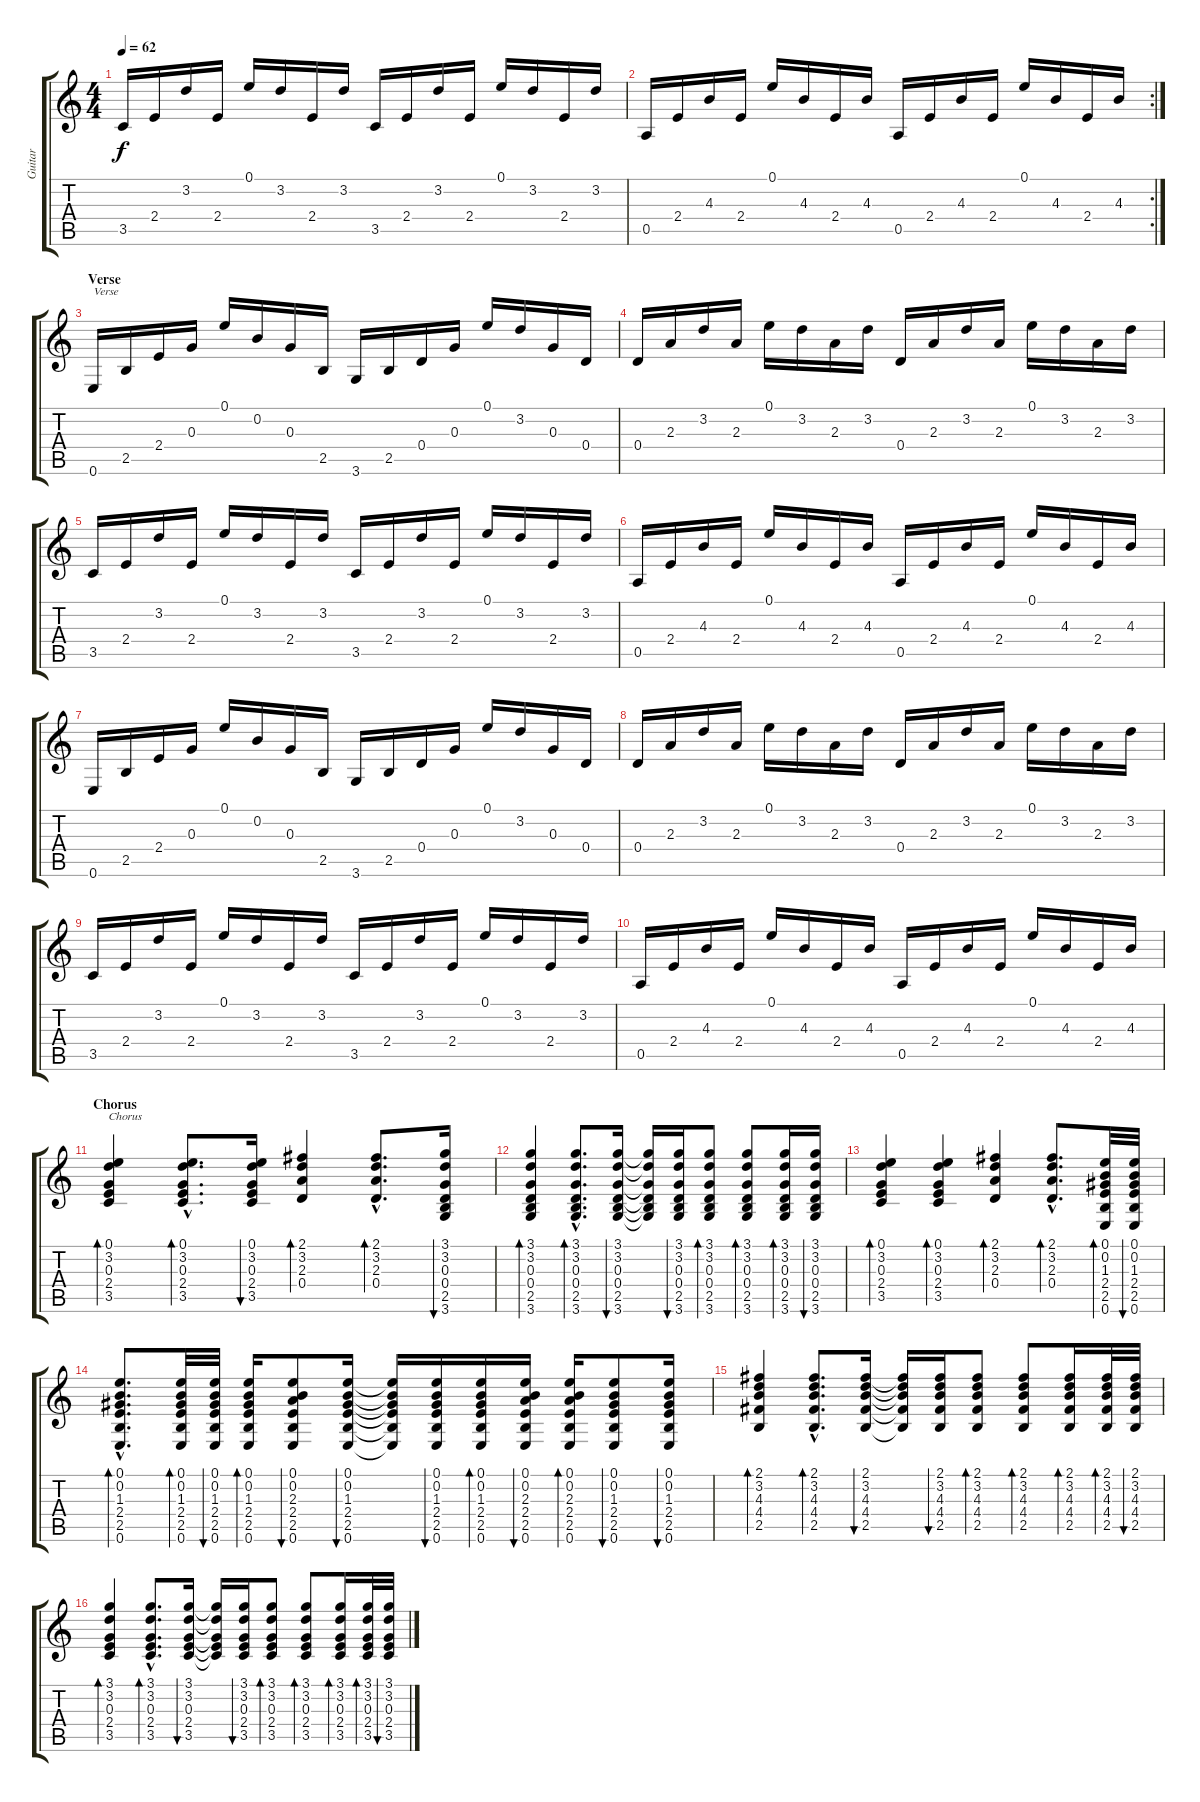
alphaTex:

\track ("Guitar" "Guitar") {instrument acousticguitarsteel}
\staff {score tabs}
\tuning (E4 B3 G3 D3 A2 E2) {hide}
\ts (4 4)
\tempo 62
\clef g2
\ks c
3.5.16{dy f} 2.4.16 3.2.16 2.4.16 0.1.16 3.2.16 2.4.16 3.2.16 3.5.16 2.4.16 3.2.16 2.4.16 0.1.16 3.2.16 2.4.16 3.2.16 |
\rc 2
0.5.16 2.4.16 4.3.16 2.4.16 0.1.16 4.3.16 2.4.16 4.3.16 0.5.16 2.4.16 4.3.16 2.4.16 0.1.16 4.3.16 2.4.16 4.3.16 |
\section ("" "Verse")
0.6.16{txt "Verse"} 2.5.16 2.4.16 0.3.16 0.1.16 0.2.16 0.3.16 2.5.16 3.6.16 2.5.16 0.4.16 0.3.16 0.1.16 3.2.16 0.3.16 0.4.16 |
0.4.16 2.3.16 3.2.16 2.3.16 0.1.16 3.2.16 2.3.16 3.2.16 0.4.16 2.3.16 3.2.16 2.3.16 0.1.16 3.2.16 2.3.16 3.2.16 |
3.5.16 2.4.16 3.2.16 2.4.16 0.1.16 3.2.16 2.4.16 3.2.16 3.5.16 2.4.16 3.2.16 2.4.16 0.1.16 3.2.16 2.4.16 3.2.16 |
0.5.16 2.4.16 4.3.16 2.4.16 0.1.16 4.3.16 2.4.16 4.3.16 0.5.16 2.4.16 4.3.16 2.4.16 0.1.16 4.3.16 2.4.16 4.3.16 |
0.6.16 2.5.16 2.4.16 0.3.16 0.1.16 0.2.16 0.3.16 2.5.16 3.6.16 2.5.16 0.4.16 0.3.16 0.1.16 3.2.16 0.3.16 0.4.16 |
0.4.16 2.3.16 3.2.16 2.3.16 0.1.16 3.2.16 2.3.16 3.2.16 0.4.16 2.3.16 3.2.16 2.3.16 0.1.16 3.2.16 2.3.16 3.2.16 |
3.5.16 2.4.16 3.2.16 2.4.16 0.1.16 3.2.16 2.4.16 3.2.16 3.5.16 2.4.16 3.2.16 2.4.16 0.1.16 3.2.16 2.4.16 3.2.16 |
0.5.16 2.4.16 4.3.16 2.4.16 0.1.16 4.3.16 2.4.16 4.3.16 0.5.16 2.4.16 4.3.16 2.4.16 0.1.16 4.3.16 2.4.16 4.3.16 |
\section ("" "Chorus")
(0.1 3.2 0.3 2.4 3.5).4{bd 60 txt "Chorus"} (0.1{hac} 3.2{hac} 0.3{hac} 2.4{hac} 3.5{hac}).8{d bd 60} (0.1 3.2 0.3 2.4 3.5).16{bu 60} (2.1 3.2 2.3 0.4).4{bd 60} (2.1{hac} 3.2{hac} 2.3{hac} 0.4{hac}).8{d bd 60} (3.1 3.2 0.3 0.4 2.5 3.6).16{bu 60} |
(3.1 3.2 0.3 0.4 2.5 3.6).4{bd 60} (3.1{hac} 3.2{hac} 0.3{hac} 0.4{hac} 2.5{hac} 3.6{hac}).8{d bd 60} (3.1 3.2 0.3 0.4 2.5 3.6).16{bu 60} (3.1{t} 3.2{t} 0.3{t} 0.4{t} 2.5{t} 3.6{t}).16 (3.1 3.2 0.3 0.4 2.5 3.6).16{bu 60} (3.1 3.2 0.3 0.4 2.5 3.6).8{bd 60} (3.1 3.2 0.3 0.4 2.5 3.6).8{bd 60} (3.1 3.2 0.3 0.4 2.5 3.6).16{bd 60} (3.1 3.2 0.3 0.4 2.5 3.6).16{bu 60} |
(0.1 3.2 0.3 2.4 3.5).4{bd 60} (0.1 3.2 0.3 2.4 3.5).4{bd 60} (2.1 3.2 2.3 0.4).4{bd 60} (2.1{hac} 3.2{hac} 2.3{hac} 0.4{hac}).8{d bd 60} (0.1 0.2 1.3 2.4 2.5 0.6).32{bd 60} (0.1 0.2 1.3 2.4 2.5 0.6).32{bu 60} |
(0.1{hac} 0.2{hac} 1.3{hac} 2.4{hac} 2.5{hac} 0.6{hac}).8{d bd 60} (0.1 0.2 1.3 2.4 2.5 0.6).32{bd 60} (0.1 0.2 1.3 2.4 2.5 0.6).32{bu 60} (0.1 0.2 1.3 2.4 2.5 0.6).16{bd 60} (0.1 0.2 2.3 2.4 2.5 0.6).8{bu 60} (0.1 0.2 1.3 2.4 2.5 0.6).16{bu 60} (0.1{t} 0.2{t} 1.3{t} 2.4{t} 2.5{t} 0.6{t}).16 (0.1 0.2 1.3 2.4 2.5 0.6).16{bu 60} (0.1 0.2 1.3 2.4 2.5 0.6).16{bd 60} (0.1 0.2 2.3 2.4 2.5 0.6).16{bu 60} (0.1 0.2 2.3 2.4 2.5 0.6).16{bd 60} (0.1 0.2 1.3 2.4 2.5 0.6).8{bu 60} (0.1 0.2 1.3 2.4 2.5 0.6).16{bu 60} |
(2.1 3.2 4.3 4.4 2.5).4{bd 60} (2.1{hac} 3.2{hac} 4.3{hac} 4.4{hac} 2.5{hac}).8{d bd 60} (2.1 3.2 4.3 4.4 2.5).16{bu 60} (2.1{t} 3.2{t} 4.3{t} 4.4{t} 2.5{t}).16 (2.1 3.2 4.3 4.4 2.5).16{bu 60} (2.1 3.2 4.3 4.4 2.5).8{bd 60} (2.1 3.2 4.3 4.4 2.5).8{bd 60} (2.1 3.2 4.3 4.4 2.5).16{bd 60} (2.1 3.2 4.3 4.4 2.5).32{bd 60} (2.1 3.2 4.3 4.4 2.5).32{bu 60} |
(3.1 3.2 0.3 2.4 3.5).4{bd 60} (3.1{hac} 3.2{hac} 0.3{hac} 2.4{hac} 3.5{hac}).8{d bd 60} (3.1 3.2 0.3 2.4 3.5).16{bu 60} (3.1{t} 3.2{t} 0.3{t} 2.4{t} 3.5{t}).16 (3.1 3.2 0.3 2.4 3.5).16{bu 60} (3.1 3.2 0.3 2.4 3.5).8{bd 60} (3.1 3.2 0.3 2.4 3.5).8{bd 60} (3.1 3.2 0.3 2.4 3.5).16{bd 60} (3.1 3.2 0.3 2.4 3.5).32{bd 60} (3.1 3.2 0.3 2.4 3.5).32{bu 60}
